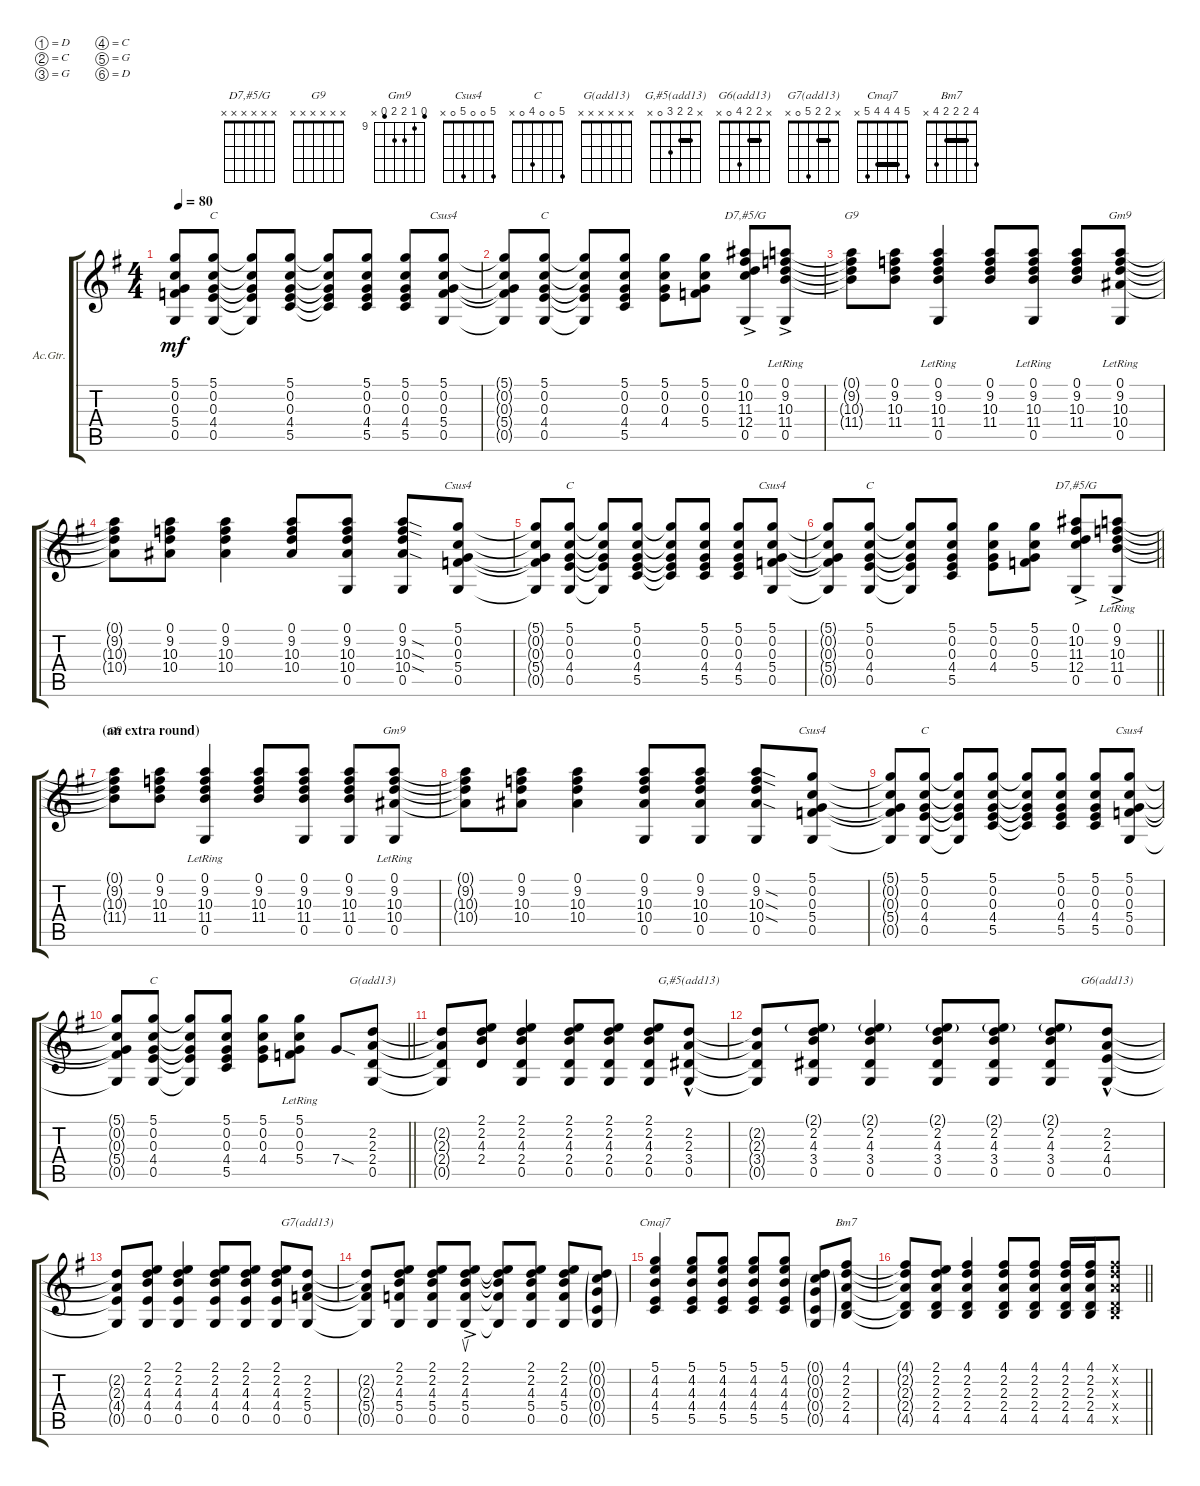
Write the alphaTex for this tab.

\bracketExtendMode groupsimilarinstruments
\firstSystemTrackNameOrientation horizontal
\otherSystemsTrackNameOrientation horizontal
\track ("Acoustic guitar, main" "Ac.Gtr.") {instrument acousticguitarsteel}
\staff {score tabs}
\tuning (D4 C4 G3 C3 G2 D2)
\chord ("D7,#5/G" x x x x x x)
\chord ("G9" x x x x x x)
\chord ("Gm9" 8 9 10 10 8 x) {firstfret 9}
\chord ("Csus4" 5 0 0 5 0 x)
\chord ("C" 5 0 0 4 0 x)
\chord ("G(add13)" x x x x x x)
\chord ("G,#5(add13)" x 2 2 3 0 x) {barre 2}
\chord ("G6(add13)" x 2 2 4 0 x) {barre 2}
\chord ("G7(add13)" x 2 2 5 0 x) {barre 2}
\chord ("Cmaj7" 5 4 4 4 5 x) {barre (4 4)}
\chord ("Bm7" 4 2 2 2 4 x) {barre (2 2)}
\ts (4 4)
\tempo 80
\clef g2
\ks g
(5.1{t} 0.2{t} 0.3{t} 5.4{t} 0.5{t}).8{dy mf} (5.1 0.2 0.3 4.4 0.5).8{ch "C"} (5.1{t} 0.2{t} 0.3{t} 4.4{t} 0.5{t}).8 (5.1 0.2 0.3 4.4 5.5).8 (5.1{t} 0.2{t} 0.3{t} 4.4{t} 5.5{t}).8 (5.1 0.2 0.3 4.4 5.5).8 (5.1 0.2 0.3 4.4 5.5).8 (5.1 0.2 0.3 5.4 0.5).8{ch "Csus4"} |
(5.1{t} 0.2{t} 0.3{t} 5.4{t} 0.5{t}).8 (5.1 0.2 0.3 4.4 0.5).8{ch "C"} (5.1{t} 0.2{t} 0.3{t} 4.4{t} 0.5{t}).8 (5.1 0.2 0.3 4.4 5.5).8 (5.1 0.2 0.3 4.4).8 (5.1 0.2 0.3 5.4).8 (0.1{ac} 10.2{ac} 11.3{ac} 12.4{ac} 0.5{ac}).8{ch "D7,#5/G"} (0.1{ac} 9.2{ac} 10.3{ac} 11.4{ac} 0.5{ac lr}).8 |
(0.1{t} 9.2{t} 10.3{t} 11.4{t}).8{ch "G9"} (0.1 9.2 10.3 11.4).8 (0.1 9.2 10.3 11.4 0.5{lr}).4 (0.1 9.2 10.3 11.4).8 (0.1 9.2 10.3 11.4 0.5{lr}).8 (0.1 9.2 10.3 11.4).8 (0.1 9.2 10.3 10.4 0.5{lr}).8{ch "Gm9"} |
(0.1{t} 9.2{t} 10.3{t} 10.4{t}).8 (0.1 9.2 10.3 10.4).8 (0.1 9.2 10.3 10.4).4 (0.1 9.2 10.3 10.4).8 (0.1 9.2 10.3 10.4 0.5).8 (0.1 9.2{sod} 10.3{sod} 10.4{sod} 0.5).8 (5.1 0.2 0.3 5.4 0.5).8{ch "Csus4"} |
(5.1{t} 0.2{t} 0.3{t} 5.4{t} 0.5{t}).8 (5.1 0.2 0.3 4.4 0.5).8{ch "C"} (5.1{t} 0.2{t} 0.3{t} 4.4{t} 0.5{t}).8 (5.1 0.2 0.3 4.4 5.5).8 (5.1{t} 0.2{t} 0.3{t} 4.4{t} 5.5{t}).8 (5.1 0.2 0.3 4.4 5.5).8 (5.1 0.2 0.3 4.4 5.5).8 (5.1 0.2 0.3 5.4 0.5).8{ch "Csus4"} |
\barLineRight lightlight
(5.1{t} 0.2{t} 0.3{t} 5.4{t} 0.5{t}).8 (5.1 0.2 0.3 4.4 0.5).8{ch "C"} (5.1{t} 0.2{t} 0.3{t} 4.4{t} 0.5{t}).8 (5.1 0.2 0.3 4.4 5.5).8 (5.1 0.2 0.3 4.4).8 (5.1 0.2 0.3 5.4).8 (0.1{ac} 10.2{ac} 11.3{ac} 12.4{ac} 0.5{ac}).8{ch "D7,#5/G"} (0.1{ac} 9.2{ac} 10.3{ac} 11.4{ac} 0.5{ac lr}).8 |
\section ("" "(an extra round)")
(0.1{t} 9.2{t} 10.3{t} 11.4{t}).8{ch "G9"} (0.1 9.2 10.3 11.4).8 (0.1 9.2 10.3 11.4 0.5{lr}).4 (0.1 9.2 10.3 11.4).8 (0.1 9.2 10.3 11.4 0.5).8 (0.1 9.2 10.3 11.4 0.5).8 (0.1 9.2 10.3 10.4 0.5{lr}).8{ch "Gm9"} |
(0.1{t} 9.2{t} 10.3{t} 10.4{t}).8 (0.1 9.2 10.3 10.4).8 (0.1 9.2 10.3 10.4).4 (0.1 9.2 10.3 10.4 0.5).8 (0.1 9.2 10.3 10.4 0.5).8 (0.1 9.2{sod} 10.3{sod} 10.4{sod} 0.5).8 (5.1 0.2 0.3 5.4 0.5).8{ch "Csus4"} |
(5.1{t} 0.2{t} 0.3{t} 5.4{t} 0.5{t}).8 (5.1 0.2 0.3 4.4 0.5).8{ch "C"} (5.1{t} 0.2{t} 0.3{t} 4.4{t} 0.5{t}).8 (5.1 0.2 0.3 4.4 5.5).8 (5.1{t} 0.2{t} 0.3{t} 4.4{t} 5.5{t}).8 (5.1 0.2 0.3 4.4 5.5).8 (5.1 0.2 0.3 4.4 5.5).8 (5.1 0.2 0.3 5.4 0.5).8{ch "Csus4"} |
\barLineRight lightlight
(5.1{t} 0.2{t} 0.3{t} 5.4{t} 0.5{t}).8 (5.1 0.2 0.3 4.4 0.5).8{ch "C"} (5.1{t} 0.2{t} 0.3{t} 4.4{t} 0.5{t}).8 (5.1 0.2 0.3 4.4 5.5).8 (5.1 0.2 0.3 4.4).8 (5.1 0.2{lr} 0.3{lr} 5.4).8 7.4{sod}.8 (2.2 2.3 2.4 0.5).8{ch "G(add13)"} |
\section ("" "")
(2.2{t} 2.3{t} 2.4{t} 0.5{t}).8 (2.1 2.2 4.3 2.4).8 (2.1 2.2 4.3 2.4 0.5).4 (2.1 2.2 4.3 2.4 0.5).8 (2.1 2.2 4.3 2.4 0.5).8 (2.1 2.2 4.3 2.4 0.5).8 (2.2{hac} 2.3{hac} 3.4{hac} 0.5{hac}).8{ch "G,#5(add13)"} |
(2.2{t} 2.3{t} 3.4{t} 0.5{t}).8 (2.1{g} 2.2 4.3 3.4 0.5).8 (2.1{g} 2.2 4.3 3.4 0.5).4 (2.1{g} 2.2 4.3 3.4 0.5).8 (2.1{g} 2.2 4.3 3.4 0.5).8 (2.1{g} 2.2 4.3 3.4 0.5).8 (2.2{hac} 2.3{hac} 4.4{hac} 0.5{hac}).8{ch "G6(add13)"} |
(2.2{t} 2.3{t} 4.4{t} 0.5{t}).8 (2.1 2.2 4.3 4.4 0.5).8 (2.1 2.2 4.3 4.4 0.5).4 (2.1 2.2 4.3 4.4 0.5).8 (2.1 2.2 4.3 4.4 0.5).8 (2.1 2.2 4.3 4.4 0.5).8 (2.2 2.3 5.4 0.5).8{ch "G7(add13)"} |
(2.2{t} 2.3{t} 5.4{t} 0.5{t}).8 (2.1 2.2 4.3 5.4 0.5).8 (2.1 2.2 4.3 5.4 0.5).8 (2.1{ac} 2.2{ac} 4.3{ac} 5.4{ac} 0.5{ac}).8{su} (2.1{t} 2.2{t} 4.3{t} 5.4{t} 0.5{t}).8 (2.1 2.2 4.3 5.4 0.5).8 (2.1 2.2 4.3 5.4 0.5).8 (0.1{g} 0.2{g} 0.3{g} 0.4{g} 0.5{g}).8 |
(5.1 4.2 4.3 4.4 5.5).4{ch "Cmaj7"} (5.1 4.2 4.3 4.4 5.5).8 (5.1 4.2 4.3 4.4 5.5).8 (5.1 4.2 4.3 4.4 5.5).8 (5.1 4.2 4.3 4.4 5.5).8 (0.1{g} 0.2{g} 0.3{g} 0.4{g} 0.5{g}).8 (4.1 2.2 2.3 2.4 4.5).8{ch "Bm7"} |
\barLineRight lightlight
(4.1{t} 2.2{t} 2.3{t} 2.4{t} 4.5{t}).8 (2.1 2.2 2.3 2.4 4.5).8 (4.1 2.2 2.3 2.4 4.5).4 (4.1 2.2 2.3 2.4 4.5).8 (4.1 2.2 2.3 2.4 4.5).8 (4.1 2.2 2.3 2.4 4.5).16 (4.1 2.2 2.3 2.4 4.5).16 (4.1{x} 2.2{x} 2.3{x} 2.4{x} 4.5{x}).8
